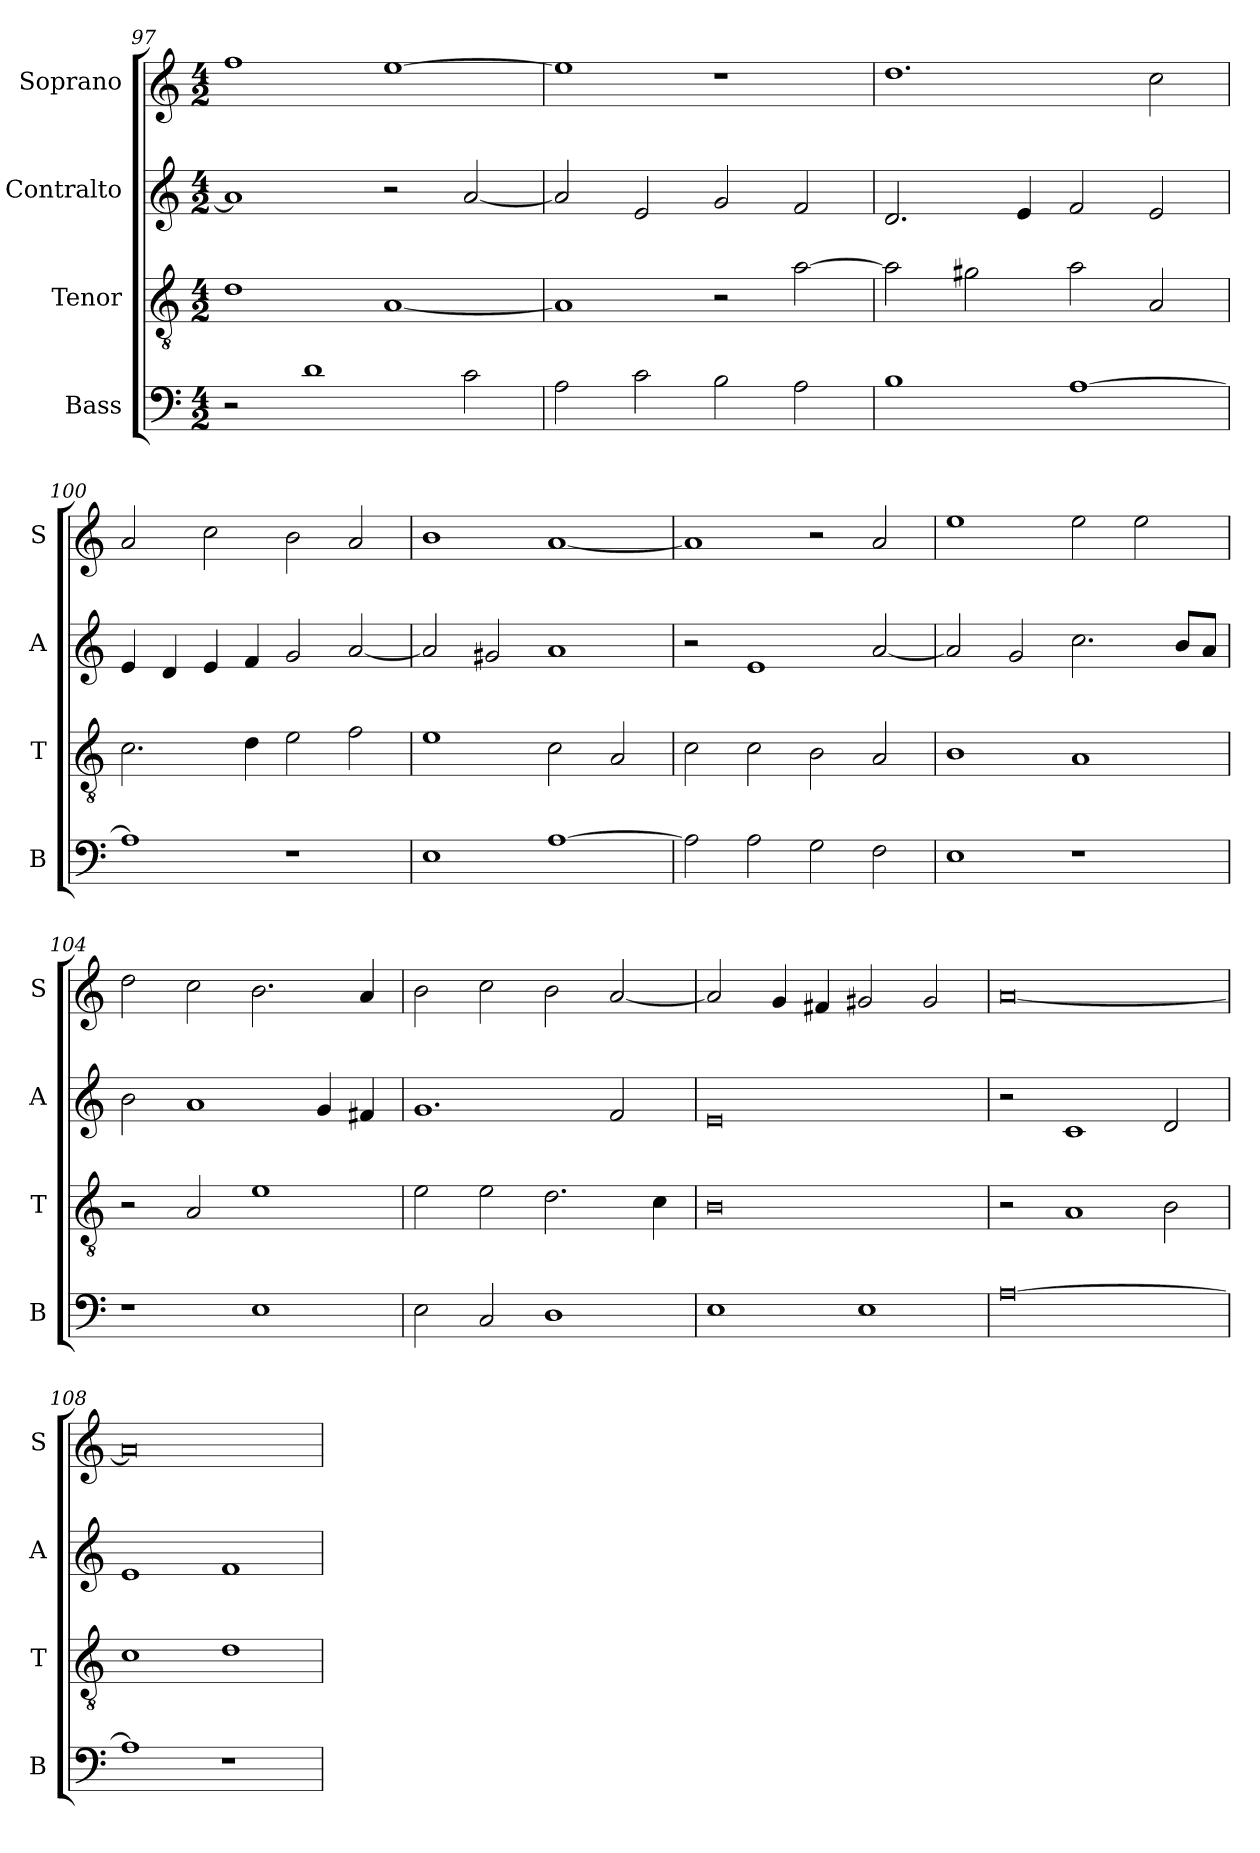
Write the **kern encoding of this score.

**kern	**kern	**kern	**kern
*part4	*part3	*part2	*part1
*staff4	*staff3	*staff2	*staff1
*I"Bass	*I"Tenor	*I"Contralto	*I"Soprano
*I'B	*I'T	*I'A	*I'S
*clefF4	*clefGv2	*clefG2	*clefG2
*k[]	*k[]	*k[]	*k[]
*A:aeo	*A:aeo	*A:aeo	*A:aeo
*M4/2	*M4/2	*M4/2	*M4/2
=97	=97	=97	=97
2r	1d	1a]	1ff
1d	.	.	.
.	[1A	2r	[1ee
2c	.	[2a	.
=98	=98	=98	=98
2A	1A]	2a]	1ee]
2c	.	2e	.
2B	2r	2g	1r
2A	[2a	2f	.
=99	=99	=99	=99
1B	2a]	2.d	1.dd
.	2g#X	.	.
.	.	4e	.
[1A	2a	2f	.
.	2A	2e	2cc
=100	=100	=100	=100
1A]	2.c	4e	2a
.	.	4d	.
.	.	4e	2cc
.	4d	4f	.
1r	2e	2g	2b
.	2f	[2a	2a
=101	=101	=101	=101
1E	1e	2a]	1b
.	.	2g#X	.
[1A	2c	1a	[1a
.	2A	.	.
=102	=102	=102	=102
2A]	2c	2r	1a]
2A	2c	1e	.
2G	2B	.	2r
2F	2A	[2a	2a
=103	=103	=103	=103
1E	1B	2a]	1ee
.	.	2g	.
1r	1A	2.cc	2ee
.	.	.	2ee
.	.	8b/L	.
.	.	8a/J	.
=104	=104	=104	=104
1r	2r	2b	2dd
.	2A	1a	2cc
1E	1e	.	2.b
.	.	4g	.
.	.	4f#X	4a
=105	=105	=105	=105
2E	2e	1.g	2b
2C	2e	.	2cc
1D	2.d	.	2b
.	.	2f	[2a
.	4c	.	.
=106	=106	=106	=106
1E	0B	0e	2a]
.	.	.	4g
.	.	.	4f#X
1E	.	.	2g#X
.	.	.	2g#
=107	=107	=107	=107
[0A	2r	2r	[0a
.	1A	1c	.
.	2B	2d	.
=108	=108	=108	=108
1A]	1c	1e	0a]
1r	1d	1f	.
=	=	=	=
*-	*-	*-	*-
